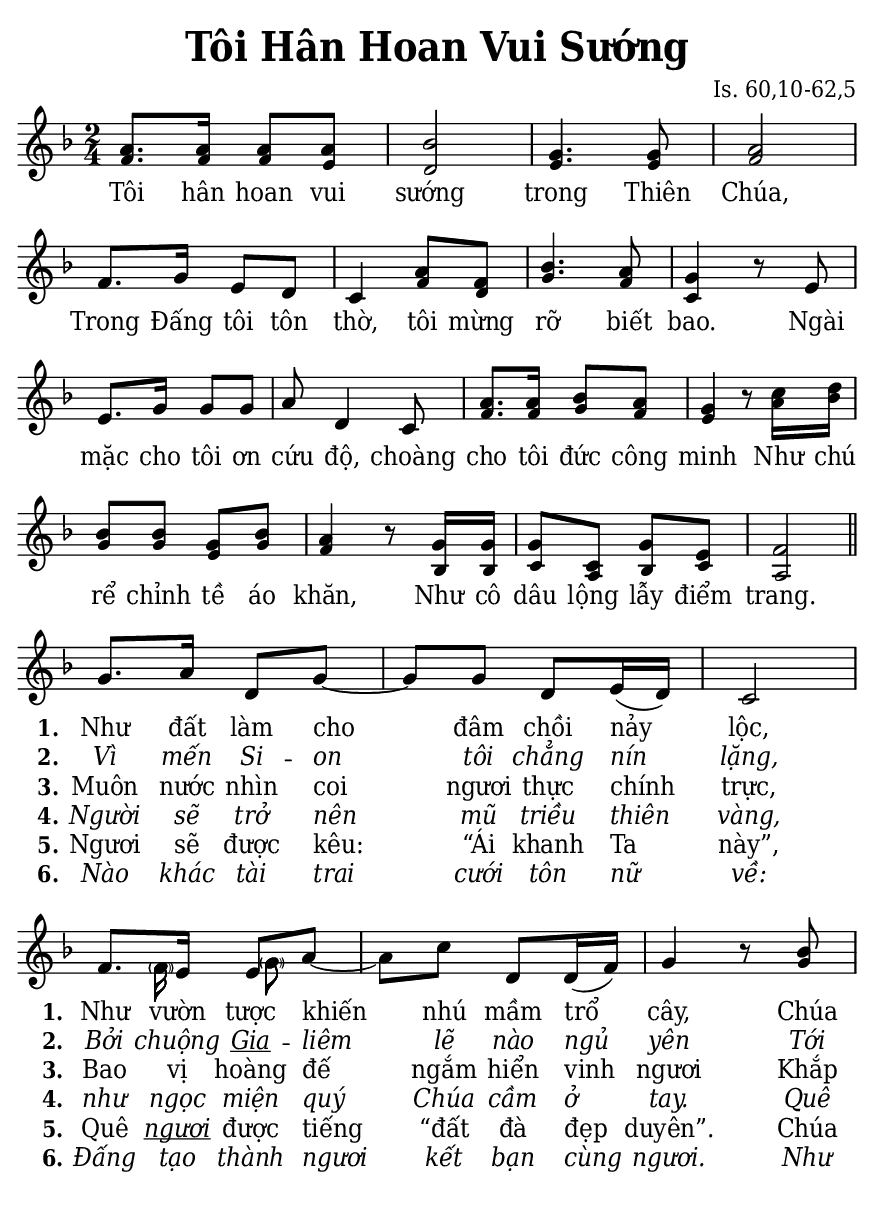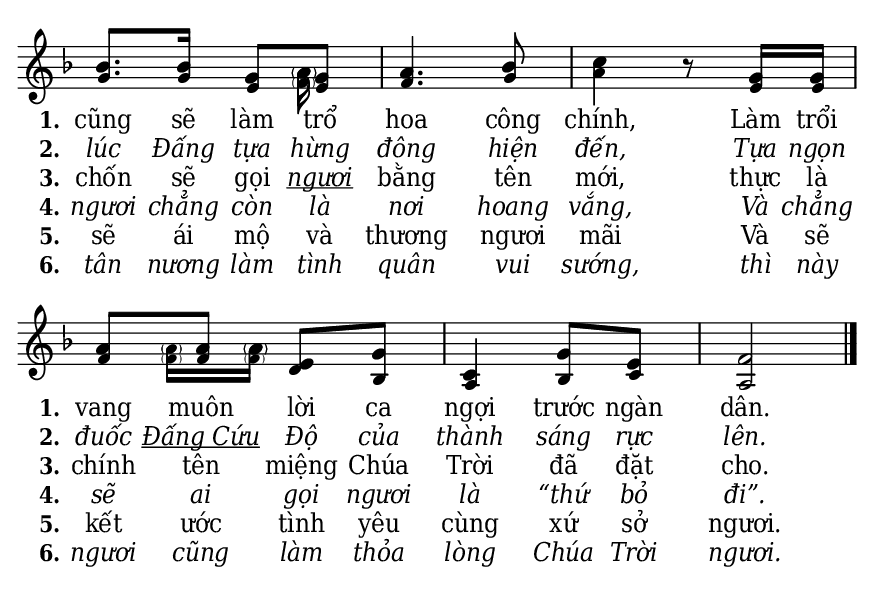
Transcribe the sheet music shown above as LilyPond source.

% Cài đặt chung\
\version "2.22.1"
\include "english.ly"

\header {
  title = \markup { \fontsize #1 "Tôi Hân Hoan Vui Sướng" }
  composer = "Is. 60,10-62,5"
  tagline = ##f
}

% Nhạc phiên khúc
nhacPhienKhucSop = \relative c'' {
  \autoPageBreaksOff
  a8. a16 a8 a |
  bf2 |
  g4. g8 |
  a2 |
  f8. g16 e8 d |
  c4 a'8 f |
  bf4. a8 |
  g4 r8 e |
  e8. g16 g8 g |
  a d,4 c8 |
  a'8. a16 bf8 a |
  g4 r8 c16 d |
  bf8 bf g bf |
  a4 r8 g16 g |
  g8 c, g' e |
  f2 \bar "||" \break
  
  g8. a16 d,8 g ~ |
  g g d e16 (d) |
  c2 |
  f8.
  <<
    {
      \voiceOne
      e16
    }
    \new Voice = "beSop" {
      \voiceTwo
      \stemDown
      \once \override NoteColumn.force-hshift = #-1.2
      \parenthesize
      f16
    }
  >>
  \oneVoice
  <<
    {
      \voiceOne
      e8
    }
    \new Voice = "beSop" {
      \voiceTwo
      \stemDown
      \once \override NoteColumn.force-hshift = #1.6
      \parenthesize
      g8
    }
  >>
  \oneVoice
  a ~ |
  a c d, d16 (f) |
  g4 r8 bf |
  
  \pageBreak
  
  bf8. bf16 g8
  <<
    {
      \voiceOne
      g8
    }
    \new Voice = "beSop" {
      \voiceTwo
      \stemDown
      \once \override NoteColumn.force-hshift = #-1.2
      \parenthesize
      a8
    }
  >>
  \oneVoice
  a4. bf8 |
  c4 r8 g16 g |
  a8
  <<
    {
      \voiceOne
      a8
    }
    \new Voice = "splitpart" {
      \voiceTwo
      \once \override NoteColumn.force-hshift = #-2.7
      \tweak font-size #-2
      \parenthesize
      a16
      \once \override NoteColumn.force-hshift = #0.5
      %\tweak font-size #-2
      \parenthesize
      a16
    }
  >>
  \oneVoice
  e8 g |
  c,4 g'8 e |
  f2 \bar "|."
}

nhacPhienKhucAlto = \relative c' {
  f8. f16 f8 e |
  d2 |
  e4. e8 |
  f2 |
  f8. g16 e8 d |
  c4 f8 d |
  g4. f8 |
  c4 r8 e |
  e8. g16 g8 g |
  a d,4 c8 |
  f8. f16 g8 f |
  e4 r8 a16 bf |
  g8 g e g |
  f4 r8 bf,16 bf |
  c8 a bf c |
  a2 |
  
  g'8. a16 d,8 g ~ |
  g g d e16 (d) |
  c2 |
  f8.
  <<
    {
      \voiceOne
      e16
    }
    \new Voice = "beSop" {
      \voiceTwo
      \stemDown
      \once \override NoteColumn.force-hshift = #-1.2
      \parenthesize
      f16
    }
  >>
  \oneVoice
  <<
    {
      \voiceOne
      e8
    }
    \new Voice = "beSop" {
      \voiceTwo
      \stemDown
      \once \override NoteColumn.force-hshift = #1.6
      \parenthesize
      g8
    }
  >>
  \oneVoice
  a ~ |
  a c d, d16 (f) |
  g4 r8 g |
  g8. g16 e8
  <<
    {
      \voiceOne
      e8
    }
    \new Voice = "beSop" {
      \voiceTwo
      \stemDown
      \once \override NoteColumn.force-hshift = #-1.2
      \parenthesize
      f8
    }
  >>
  \oneVoice
  f4. g8 |
  a4 r8 e16 e |
  f8
  <<
    {
      \voiceOne
      f8
    }
    \new Voice = "splitpart" {
      \voiceTwo
      \once \override Beam.transparent = ##t
      \once \override Stem.transparent = ##t
      \once \override NoteColumn.force-hshift = #-2.7
      \tweak font-size #-2
      \parenthesize
      f16
      \once \override Beam.transparent = ##t
      \once \override Stem.transparent = ##t
      \once \override NoteColumn.force-hshift = #0.5
      \tweak font-size #-2
      \parenthesize
      f16
    }
  >>
  \oneVoice
  d8 bf |
  a4 bf8 c |
  a2
}

% Lời phiên khúc
loiPhienKhucSop = \lyrics {
  %\set stanza = "ĐK:"
  Tôi hân hoan vui sướng trong Thiên Chúa,
  Trong Đấng tôi tôn thờ,
  tôi mừng rỡ biết bao.
  Ngài mặc cho tôi ơn cứu độ,
  choàng cho tôi đức công minh
  Như chú rể chỉnh tề áo khăn,
  Như cô dâu lộng lẫy điểm trang.
  <<
    {
      \set stanza = "1."
      Như đất làm cho đâm chồi nảy lộc,
      Như vườn tược khiến nhú mầm trổ cây,
      Chúa cũng sẽ làm trổ hoa công chính,
      Làm trổi vang muôn lời ca ngợi trước ngàn dân.
    }
    \new Lyrics {
	    \set associatedVoice = "beSop"
	    \set stanza = "2."
      \override Lyrics.LyricText.font-shape = #'italic
	    Vì mến Si -- on tôi chẳng nín lặng,
	    Bởi chuộng \markup { \italic \underline "Gia" }
	    -- liêm lẽ nào ngủ yên
	    Tới lúc Đấng tựa hừng đông hiện đến,
	    Tựa ngọn đuốc \markup { \italic \underline "Đấng Cứu" } Độ
	    của thành sáng rực lên.
    }
    \new Lyrics {
	    \set associatedVoice = "beSop"
	    \set stanza = "3."
	    Muôn nước nhìn coi ngươi thực chính trực,
	    Bao vị hoàng đế ngắm hiển vinh ngươi
	    Khắp chốn sẽ gọi
	    \markup { \italic \underline "ngươi" } bằng tên mới,
	    thực là chính tên miệng Chúa Trời đã đặt cho.
    }
    \new Lyrics {
	    \set associatedVoice = "beSop"
	    \set stanza = "4."
      \override Lyrics.LyricText.font-shape = #'italic
	    Người sẽ trở nên mũ triều thiên vàng,
	    như ngọc miện quý Chúa cầm ở tay.
	    Quê ngươi chẳng còn là nơi hoang vắng,
	    Và chẳng sẽ ai gọi ngươi là “thứ bỏ đi”.
    }
    \new Lyrics {
	    \set associatedVoice = "beSop"
	    \set stanza = "5."
	    Ngươi sẽ được kêu: “Ái khanh Ta này”,
	    Quê \markup { \italic \underline "ngươi" }
	    được tiếng “đất đà đẹp duyên”.
	    Chúa sẽ ái mộ và thương ngươi mãi
	    Và sẽ kết ước tình yêu cùng xứ sở ngươi.
    }
    \new Lyrics {
	    \set associatedVoice = "beSop"
	    \set stanza = "6."
      \override Lyrics.LyricText.font-shape = #'italic
	    Nào khác tài trai cưới tôn nữ về:
	    Đấng tạo thành ngươi kết bạn cùng ngươi.
	    Như tân nương làm tình quân vui sướng,
	    thì này ngươi cũng làm thỏa lòng Chúa Trời ngươi.
    }
  >>
}

% Dàn trang
\paper {
  #(set-paper-size "a5")
  top-margin = 3\mm
  bottom-margin = 3\mm
  left-margin = 3\mm
  right-margin = 3\mm
  indent = #0
  #(define fonts
	 (make-pango-font-tree "Deja Vu Serif Condensed"
	 		       "Deja Vu Serif Condensed"
			       "Deja Vu Serif Condensed"
			       (/ 20 20)))
  print-page-number = ##f
  ragged-bottom = ##t
  system-system-spacing = #'((basic-distance . 0.1) (padding . 3))
}

TongNhip = {
  \key f \major \time 2/4
  \set Timing.beamExceptions = #'()
  \set Timing.baseMoment = #(ly:make-moment 1/4)
}

% mã nguồn cho những chức năng chưa hỗ trợ trong phiên bản lilypond hiện tại
% cung cấp bởi cộng đồng lilypond khi gửi email đến lilypond-user@gnu.org
% Đổi kích thước nốt cho bè phụ
notBePhu =
#(define-music-function (font-size music) (number? ly:music?)
   (for-some-music
     (lambda (m)
       (if (music-is-of-type? m 'rhythmic-event)
           (begin
             (set! (ly:music-property m 'tweaks)
                   (cons `(font-size . ,font-size)
                         (ly:music-property m 'tweaks)))
             #t)
           #f))
     music)
   music)

% in số phiên khúc trên mỗi dòng
#(define (add-grob-definition grob-name grob-entry)
    (set! all-grob-descriptions
          (cons ((@@ (lily) completize-grob-entry)
                 (cons grob-name grob-entry))
                all-grob-descriptions)))

#(add-grob-definition
   'StanzaNumberSpanner
   `((direction . ,LEFT)
     (font-series . bold)
     (padding . 1)
     (side-axis . ,X)
     (stencil . ,ly:text-interface::print)
     (X-offset . ,ly:side-position-interface::x-aligned-side)
     (Y-extent . ,grob::always-Y-extent-from-stencil)
     (meta . ((class . Spanner)
              (interfaces . (font-interface
                             side-position-interface
                             stanza-number-interface
                             text-interface))))))

\layout {
   \context {
     \Global
     \grobdescriptions #all-grob-descriptions
   }
   \context {
     \Score
     \remove Stanza_number_align_engraver
     \consists
       #(lambda (context)
          (let ((texts '())
                (syllables '()))
            (make-engraver
             (acknowledgers
              ((stanza-number-interface engraver grob source-engraver)
                 (set! texts (cons grob texts)))
              ((lyric-syllable-interface engraver grob source-engraver)
                 (set! syllables (cons grob syllables))))
             ((stop-translation-timestep engraver)
                (for-each
                 (lambda (text)
                   (for-each
                    (lambda (syllable)
                      (ly:pointer-group-interface::add-grob text
'side-support-elements syllable))
                    syllables))
                 texts)
                (set! syllables '())))))
   }
   \context {
     \Lyrics
     \remove Stanza_number_engraver
     \consists
       #(lambda (context)
          (let ((text #f)
                (last-stanza #f))
            (make-engraver
             ((process-music engraver)
                (let ((stanza (ly:context-property context 'stanza #f)))
                  (if (and stanza (not (equal? stanza last-stanza)))
                      (let ((column (ly:context-property context
'currentCommandColumn)))
                        (set! last-stanza stanza)
                        (if text
                            (ly:spanner-set-bound! text RIGHT column))

                        (set! text (ly:engraver-make-grob engraver
'StanzaNumberSpanner '()))
                        (ly:grob-set-property! text 'text stanza)
                        (ly:spanner-set-bound! text LEFT column)))))
             ((finalize engraver)
                (if text
                    (let ((column (ly:context-property context
'currentCommandColumn)))
                      (ly:spanner-set-bound! text RIGHT column)))))))
     \override StanzaNumberSpanner.horizon-padding = 10000
   }
}
% kết thúc mã nguồn

\score {
  \new ChoirStaff <<
    \new Staff \with {
        \consists "Merge_rests_engraver"
        printPartCombineTexts = ##f
      }
      <<
      \new Voice \TongNhip \partCombine 
        \nhacPhienKhucSop
        \notBePhu -1 { \nhacPhienKhucAlto }
      \new NullVoice = beSop \nhacPhienKhucSop
      \new Lyrics \lyricsto beSop \loiPhienKhucSop
      >>
  >>
  \layout {
    \override Lyrics.LyricSpace.minimum-distance = #1
    \override Score.BarNumber.break-visibility = ##(#f #f #f)
    \override Score.SpacingSpanner.uniform-stretching = ##t
  } 
}
